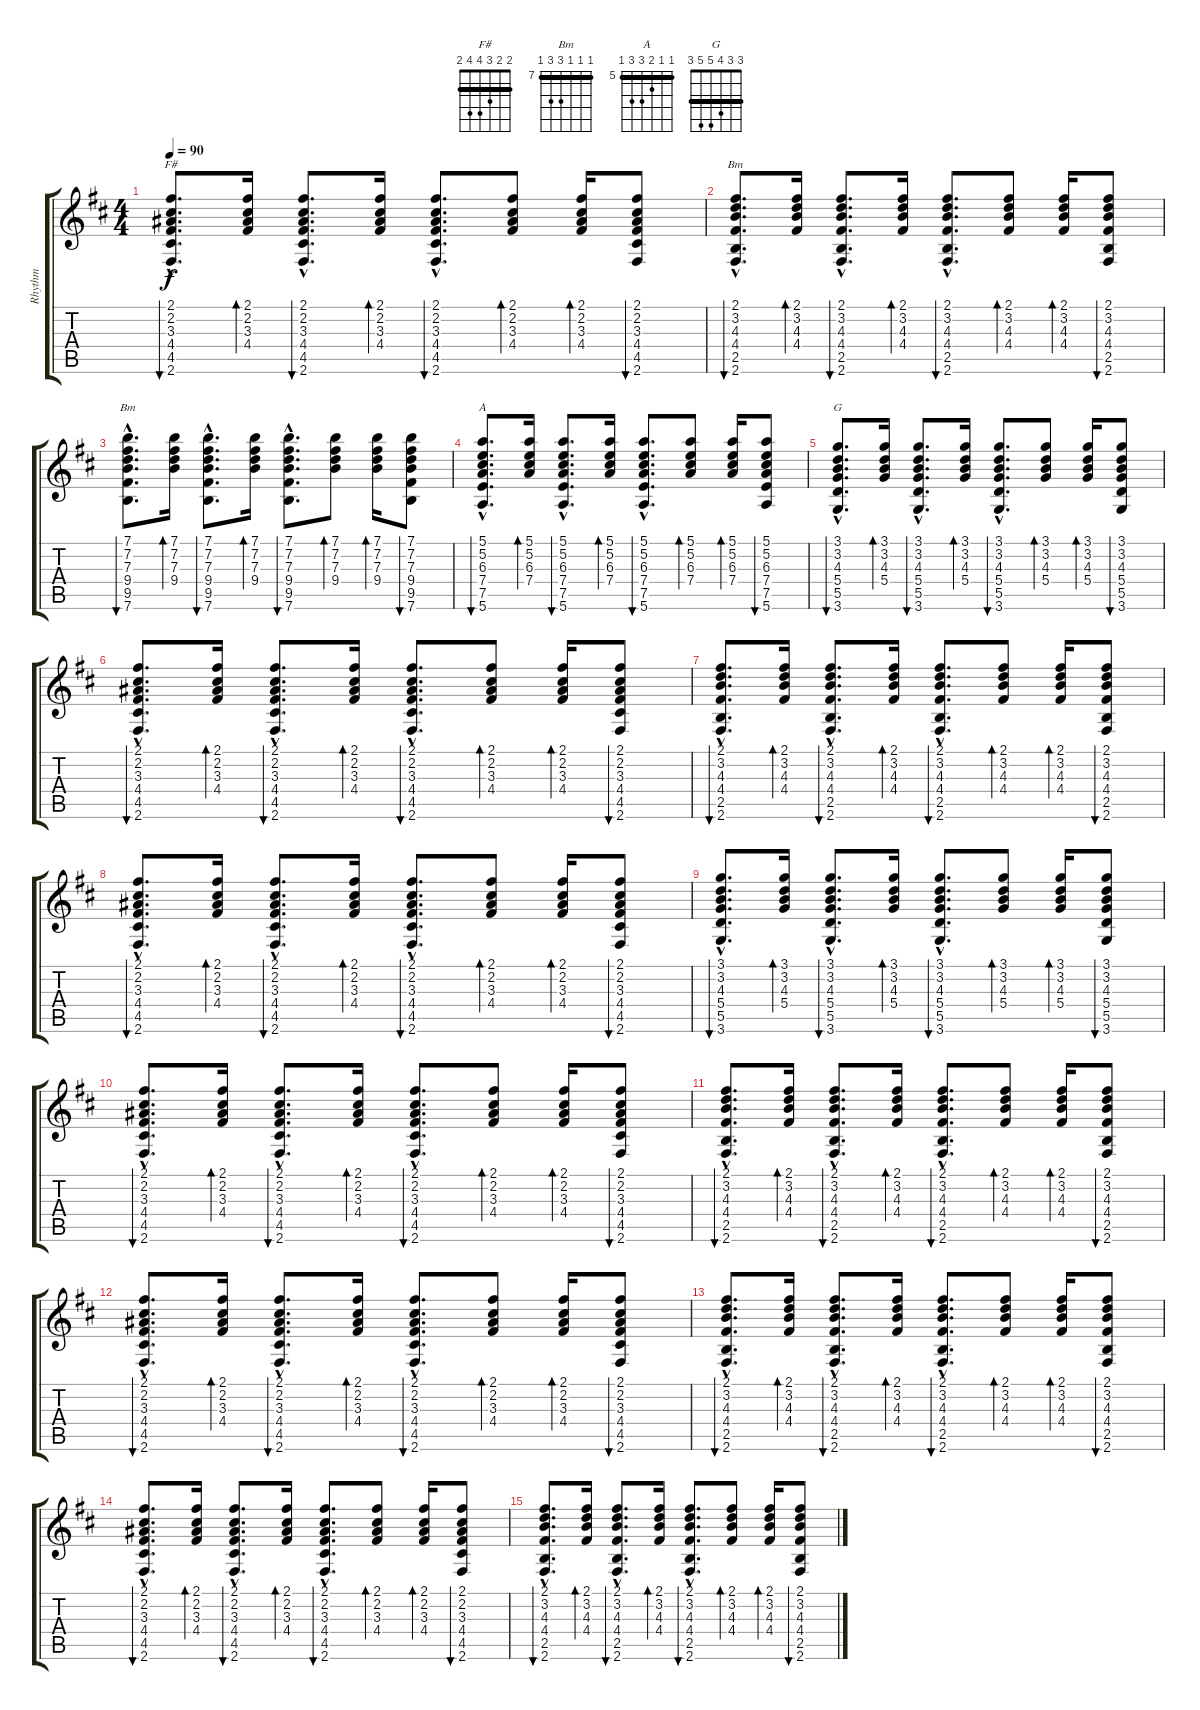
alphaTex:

\track ("Rhythm" "Rhythm") {instrument acousticguitarnylon}
\staff {score tabs}
\tuning (E4 B3 G3 D3 A2 E2) {hide}
\chord ("F#" 2 2 3 4 4 2) {barre 2}
\chord ("Bm" 2 3 4 4 2 x) {barre 2}
\chord ("Bm" 7 7 7 9 9 7) {firstfret 7 barre 7}
\chord ("A" 5 5 6 7 7 5) {firstfret 5 barre 5}
\chord ("G" 3 3 4 5 5 3) {barre 3}
\ts (4 4)
\tempo 90
\clef g2
\ks bminor
(2.1{hac} 2.2 3.3{hac} 4.4{hac} 4.5{hac} 2.6{hac}).8{d bu 30 ch "F#" dy f} (2.1 2.2 3.3 4.4).16{bd 30} (2.1{hac} 2.2{hac} 3.3{hac} 4.4{hac} 4.5{hac} 2.6{hac}).8{d bu 30} (2.1 2.2 3.3 4.4).16{bd 30} (2.1{hac} 2.2{hac} 3.3{hac} 4.4{hac} 4.5{hac} 2.6{hac}).8{d bu 30} (2.1 2.2 3.3 4.4).8{bd 30} (2.1 2.2 3.3 4.4).16{bd 30} (2.1 2.2 3.3 4.4 4.5 2.6).8{bu 30} |
(2.1{hac} 3.2 4.3{hac} 4.4{hac} 2.5{hac} 2.6{hac}).8{d bu 30 ch "Bm"} (2.1 3.2 4.3 4.4).16{bd 30} (2.1{hac} 3.2{hac} 4.3{hac} 4.4{hac} 2.5{hac} 2.6{hac}).8{d bu 30} (2.1 3.2 4.3 4.4).16{bd 30} (2.1{hac} 3.2{hac} 4.3{hac} 4.4{hac} 2.5{hac} 2.6{hac}).8{d bu 30} (2.1 3.2 4.3 4.4).8{bd 30} (2.1 3.2 4.3 4.4).16{bd 30} (2.1 3.2 4.3 4.4 2.5 2.6).8{bu 30} |
(7.1{hac} 7.2 7.3{hac} 9.4{hac} 9.5{hac} 7.6{hac}).8{d bu 30 ch "Bm"} (7.1 7.2 7.3 9.4).16{bd 30} (7.1{hac} 7.2{hac} 7.3{hac} 9.4{hac} 9.5{hac} 7.6{hac}).8{d bu 30} (7.1 7.2 7.3 9.4).16{bd 30} (7.1{hac} 7.2{hac} 7.3{hac} 9.4{hac} 9.5{hac} 7.6{hac}).8{d bu 30} (7.1 7.2 7.3 9.4).8{bd 30} (7.1 7.2 7.3 9.4).16{bd 30} (7.1 7.2 7.3 9.4 9.5 7.6).8{bu 30} |
(5.1{hac} 5.2 6.3{hac} 7.4{hac} 7.5{hac} 5.6{hac}).8{d bu 30 ch "A"} (5.1 5.2 6.3 7.4).16{bd 30} (5.1{hac} 5.2{hac} 6.3{hac} 7.4{hac} 7.5{hac} 5.6{hac}).8{d bu 30} (5.1 5.2 6.3 7.4).16{bd 30} (5.1{hac} 5.2{hac} 6.3{hac} 7.4{hac} 7.5{hac} 5.6{hac}).8{d bu 30} (5.1 5.2 6.3 7.4).8{bd 30} (5.1 5.2 6.3 7.4).16{bd 30} (5.1 5.2 6.3 7.4 7.5 5.6).8{bu 30} |
(3.1{hac} 3.2 4.3{hac} 5.4{hac} 5.5{hac} 3.6{hac}).8{d bu 30 ch "G"} (3.1 3.2 4.3 5.4).16{bd 30} (3.1{hac} 3.2{hac} 4.3{hac} 5.4{hac} 5.5{hac} 3.6{hac}).8{d bu 30} (3.1 3.2 4.3 5.4).16{bd 30} (3.1{hac} 3.2{hac} 4.3{hac} 5.4{hac} 5.5{hac} 3.6{hac}).8{d bu 30} (3.1 3.2 4.3 5.4).8{bd 30} (3.1 3.2 4.3 5.4).16{bd 30} (3.1 3.2 4.3 5.4 5.5 3.6).8{bu 30} |
(2.1{hac} 2.2 3.3{hac} 4.4{hac} 4.5{hac} 2.6{hac}).8{d bu 30} (2.1 2.2 3.3 4.4).16{bd 30} (2.1{hac} 2.2{hac} 3.3{hac} 4.4{hac} 4.5{hac} 2.6{hac}).8{d bu 30} (2.1 2.2 3.3 4.4).16{bd 30} (2.1{hac} 2.2{hac} 3.3{hac} 4.4{hac} 4.5{hac} 2.6{hac}).8{d bu 30} (2.1 2.2 3.3 4.4).8{bd 30} (2.1 2.2 3.3 4.4).16{bd 30} (2.1 2.2 3.3 4.4 4.5 2.6).8{bu 30} |
(2.1{hac} 3.2 4.3{hac} 4.4{hac} 2.5{hac} 2.6{hac}).8{d bu 30} (2.1 3.2 4.3 4.4).16{bd 30} (2.1{hac} 3.2{hac} 4.3{hac} 4.4{hac} 2.5{hac} 2.6{hac}).8{d bu 30} (2.1 3.2 4.3 4.4).16{bd 30} (2.1{hac} 3.2{hac} 4.3{hac} 4.4{hac} 2.5{hac} 2.6{hac}).8{d bu 30} (2.1 3.2 4.3 4.4).8{bd 30} (2.1 3.2 4.3 4.4).16{bd 30} (2.1 3.2 4.3 4.4 2.5 2.6).8{bu 30} |
(2.1{hac} 2.2 3.3{hac} 4.4{hac} 4.5{hac} 2.6{hac}).8{d bu 30} (2.1 2.2 3.3 4.4).16{bd 30} (2.1{hac} 2.2{hac} 3.3{hac} 4.4{hac} 4.5{hac} 2.6{hac}).8{d bu 30} (2.1 2.2 3.3 4.4).16{bd 30} (2.1{hac} 2.2{hac} 3.3{hac} 4.4{hac} 4.5{hac} 2.6{hac}).8{d bu 30} (2.1 2.2 3.3 4.4).8{bd 30} (2.1 2.2 3.3 4.4).16{bd 30} (2.1 2.2 3.3 4.4 4.5 2.6).8{bu 30} |
(3.1{hac} 3.2 4.3{hac} 5.4{hac} 5.5{hac} 3.6{hac}).8{d bu 30} (3.1 3.2 4.3 5.4).16{bd 30} (3.1{hac} 3.2{hac} 4.3{hac} 5.4{hac} 5.5{hac} 3.6{hac}).8{d bu 30} (3.1 3.2 4.3 5.4).16{bd 30} (3.1{hac} 3.2{hac} 4.3{hac} 5.4{hac} 5.5{hac} 3.6{hac}).8{d bu 30} (3.1 3.2 4.3 5.4).8{bd 30} (3.1 3.2 4.3 5.4).16{bd 30} (3.1 3.2 4.3 5.4 5.5 3.6).8{bu 30} |
(2.1{hac} 2.2 3.3{hac} 4.4{hac} 4.5{hac} 2.6{hac}).8{d bu 30} (2.1 2.2 3.3 4.4).16{bd 30} (2.1{hac} 2.2{hac} 3.3{hac} 4.4{hac} 4.5{hac} 2.6{hac}).8{d bu 30} (2.1 2.2 3.3 4.4).16{bd 30} (2.1{hac} 2.2{hac} 3.3{hac} 4.4{hac} 4.5{hac} 2.6{hac}).8{d bu 30} (2.1 2.2 3.3 4.4).8{bd 30} (2.1 2.2 3.3 4.4).16{bd 30} (2.1 2.2 3.3 4.4 4.5 2.6).8{bu 30} |
(2.1{hac} 3.2 4.3{hac} 4.4{hac} 2.5{hac} 2.6{hac}).8{d bu 30} (2.1 3.2 4.3 4.4).16{bd 30} (2.1{hac} 3.2{hac} 4.3{hac} 4.4{hac} 2.5{hac} 2.6{hac}).8{d bu 30} (2.1 3.2 4.3 4.4).16{bd 30} (2.1{hac} 3.2{hac} 4.3{hac} 4.4{hac} 2.5{hac} 2.6{hac}).8{d bu 30} (2.1 3.2 4.3 4.4).8{bd 30} (2.1 3.2 4.3 4.4).16{bd 30} (2.1 3.2 4.3 4.4 2.5 2.6).8{bu 30} |
(2.1{hac} 2.2 3.3{hac} 4.4{hac} 4.5{hac} 2.6{hac}).8{d bu 30} (2.1 2.2 3.3 4.4).16{bd 30} (2.1{hac} 2.2{hac} 3.3{hac} 4.4{hac} 4.5{hac} 2.6{hac}).8{d bu 30} (2.1 2.2 3.3 4.4).16{bd 30} (2.1{hac} 2.2{hac} 3.3{hac} 4.4{hac} 4.5{hac} 2.6{hac}).8{d bu 30} (2.1 2.2 3.3 4.4).8{bd 30} (2.1 2.2 3.3 4.4).16{bd 30} (2.1 2.2 3.3 4.4 4.5 2.6).8{bu 30} |
(2.1{hac} 3.2 4.3{hac} 4.4{hac} 2.5{hac} 2.6{hac}).8{d bu 30} (2.1 3.2 4.3 4.4).16{bd 30} (2.1{hac} 3.2{hac} 4.3{hac} 4.4{hac} 2.5{hac} 2.6{hac}).8{d bu 30} (2.1 3.2 4.3 4.4).16{bd 30} (2.1{hac} 3.2{hac} 4.3{hac} 4.4{hac} 2.5{hac} 2.6{hac}).8{d bu 30} (2.1 3.2 4.3 4.4).8{bd 30} (2.1 3.2 4.3 4.4).16{bd 30} (2.1 3.2 4.3 4.4 2.5 2.6).8{bu 30} |
(2.1{hac} 2.2 3.3{hac} 4.4{hac} 4.5{hac} 2.6{hac}).8{d bu 30} (2.1 2.2 3.3 4.4).16{bd 30} (2.1{hac} 2.2{hac} 3.3{hac} 4.4{hac} 4.5{hac} 2.6{hac}).8{d bu 30} (2.1 2.2 3.3 4.4).16{bd 30} (2.1{hac} 2.2{hac} 3.3{hac} 4.4{hac} 4.5{hac} 2.6{hac}).8{d bu 30} (2.1 2.2 3.3 4.4).8{bd 30} (2.1 2.2 3.3 4.4).16{bd 30} (2.1 2.2 3.3 4.4 4.5 2.6).8{bu 30} |
(2.1{hac} 3.2 4.3{hac} 4.4{hac} 2.5{hac} 2.6{hac}).8{d bu 30} (2.1 3.2 4.3 4.4).16{bd 30} (2.1{hac} 3.2{hac} 4.3{hac} 4.4{hac} 2.5{hac} 2.6{hac}).8{d bu 30} (2.1 3.2 4.3 4.4).16{bd 30} (2.1{hac} 3.2{hac} 4.3{hac} 4.4{hac} 2.5{hac} 2.6{hac}).8{d bu 30} (2.1 3.2 4.3 4.4).8{bd 30} (2.1 3.2 4.3 4.4).16{bd 30} (2.1 3.2 4.3 4.4 2.5 2.6).8{bu 30}
